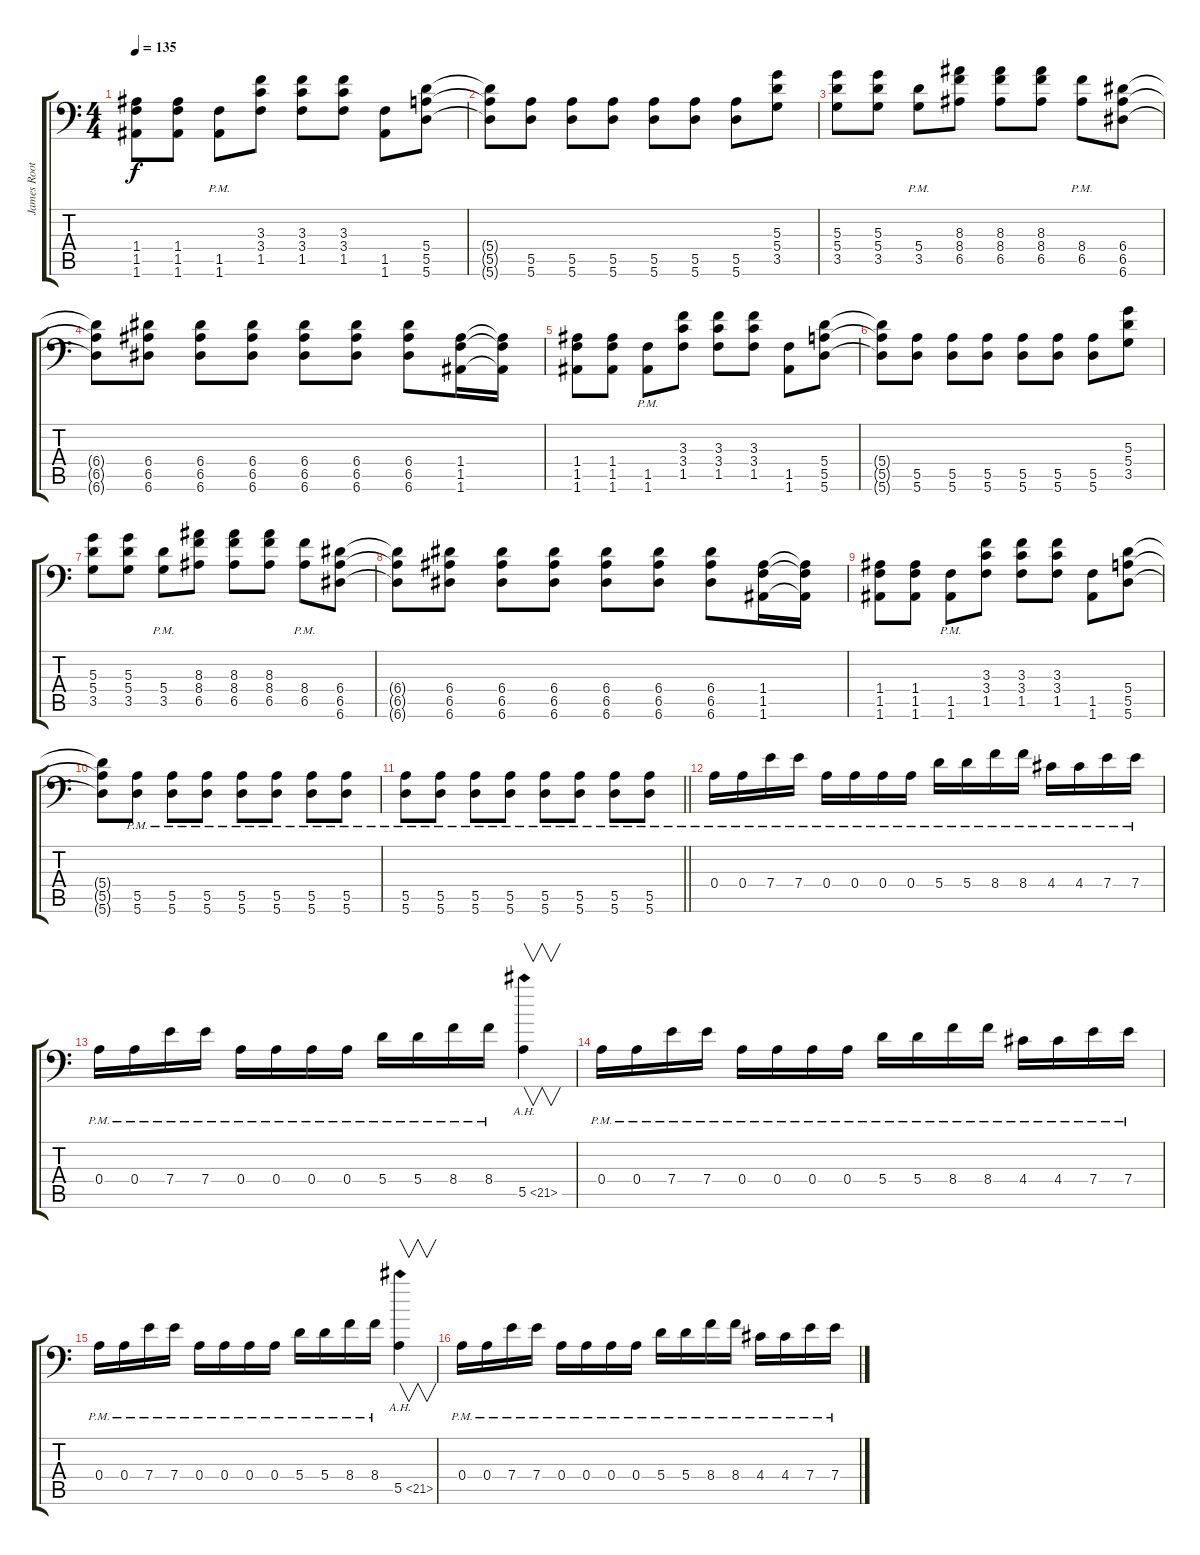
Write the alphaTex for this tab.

\track ("James Root" "James Root") {instrument distortionguitar}
\staff {score tabs}
\tuning (B3 Gb3 D3 A2 E2 A1) {hide}
\ts (4 4)
\tempo 135
\clef f4
\ks c
(1.4 1.5 1.6).8{dy f} (1.4 1.5 1.6).8 (1.5{pm} 1.6{pm}).8 (3.3 3.4 1.5).8 (3.3 3.4 1.5).8 (3.3 3.4 1.5).8 (1.5 1.6).8 (5.4 5.5 5.6).8 |
(5.4{t} 5.5{t} 5.6{t}).8 (5.5 5.6).8 (5.5 5.6).8 (5.5 5.6).8 (5.5 5.6).8 (5.5 5.6).8 (5.5 5.6).8 (5.3 5.4 3.5).8 |
(5.3 5.4 3.5).8 (5.3 5.4 3.5).8 (5.4{pm} 3.5{pm}).8 (8.3 8.4 6.5).8 (8.3 8.4 6.5).8 (8.3 8.4 6.5).8 (8.4{pm} 6.5{pm}).8 (6.4 6.5 6.6).8 |
(6.4{t} 6.5{t} 6.6{t}).8 (6.4 6.5 6.6).8 (6.4 6.5 6.6).8 (6.4 6.5 6.6).8 (6.4 6.5 6.6).8 (6.4 6.5 6.6).8 (6.4 6.5 6.6).8 (1.4 1.5 1.6).16 (1.4{t} 1.5{t} 1.6{t}).16 |
(1.4 1.5 1.6).8 (1.4 1.5 1.6).8 (1.5{pm} 1.6{pm}).8 (3.3 3.4 1.5).8 (3.3 3.4 1.5).8 (3.3 3.4 1.5).8 (1.5 1.6).8 (5.4 5.5 5.6).8 |
(5.4{t} 5.5{t} 5.6{t}).8 (5.5 5.6).8 (5.5 5.6).8 (5.5 5.6).8 (5.5 5.6).8 (5.5 5.6).8 (5.5 5.6).8 (5.3 5.4 3.5).8 |
(5.3 5.4 3.5).8 (5.3 5.4 3.5).8 (5.4{pm} 3.5{pm}).8 (8.3 8.4 6.5).8 (8.3 8.4 6.5).8 (8.3 8.4 6.5).8 (8.4{pm} 6.5{pm}).8 (6.4 6.5 6.6).8 |
(6.4{t} 6.5{t} 6.6{t}).8 (6.4 6.5 6.6).8 (6.4 6.5 6.6).8 (6.4 6.5 6.6).8 (6.4 6.5 6.6).8 (6.4 6.5 6.6).8 (6.4 6.5 6.6).8 (1.4 1.5 1.6).16 (1.4{t} 1.5{t} 1.6{t}).16 |
(1.4 1.5 1.6).8 (1.4 1.5 1.6).8 (1.5{pm} 1.6{pm}).8 (3.3 3.4 1.5).8 (3.3 3.4 1.5).8 (3.3 3.4 1.5).8 (1.5 1.6).8 (5.4 5.5 5.6).8 |
(5.4{t} 5.5{t} 5.6{t}).8 (5.5{pm} 5.6{pm}).8 (5.5{pm} 5.6{pm}).8 (5.5{pm} 5.6{pm}).8 (5.5{pm} 5.6{pm}).8 (5.5{pm} 5.6{pm}).8 (5.5{pm} 5.6{pm}).8 (5.5{pm} 5.6{pm}).8 |
\barLineRight lightlight
(5.5{pm} 5.6{pm}).8 (5.5{pm} 5.6{pm}).8 (5.5{pm} 5.6{pm}).8 (5.5{pm} 5.6{pm}).8 (5.5{pm} 5.6{pm}).8 (5.5{pm} 5.6{pm}).8 (5.5{pm} 5.6{pm}).8 (5.5{pm} 5.6{pm}).8 |
0.4{pm}.16 0.4{pm}.16 7.4{pm}.16 7.4{pm}.16 0.4{pm}.16 0.4{pm}.16 0.4{pm}.16 0.4{pm}.16 5.4{pm}.16 5.4{pm}.16 8.4{pm}.16 8.4{pm}.16 4.4{pm}.16 4.4{pm}.16 7.4{pm}.16 7.4{pm}.16 |
0.4{pm}.16 0.4{pm}.16 7.4{pm}.16 7.4{pm}.16 0.4{pm}.16 0.4{pm}.16 0.4{pm}.16 0.4{pm}.16 5.4{pm}.16 5.4{pm}.16 8.4{pm}.16 8.4{pm}.16 5.5{ah 16}.4{v} |
0.4{pm}.16 0.4{pm}.16 7.4{pm}.16 7.4{pm}.16 0.4{pm}.16 0.4{pm}.16 0.4{pm}.16 0.4{pm}.16 5.4{pm}.16 5.4{pm}.16 8.4{pm}.16 8.4{pm}.16 4.4{pm}.16 4.4{pm}.16 7.4{pm}.16 7.4{pm}.16 |
0.4{pm}.16 0.4{pm}.16 7.4{pm}.16 7.4{pm}.16 0.4{pm}.16 0.4{pm}.16 0.4{pm}.16 0.4{pm}.16 5.4{pm}.16 5.4{pm}.16 8.4{pm}.16 8.4{pm}.16 5.5{ah 16}.4{v} |
0.4{pm}.16 0.4{pm}.16 7.4{pm}.16 7.4{pm}.16 0.4{pm}.16 0.4{pm}.16 0.4{pm}.16 0.4{pm}.16 5.4{pm}.16 5.4{pm}.16 8.4{pm}.16 8.4{pm}.16 4.4{pm}.16 4.4{pm}.16 7.4{pm}.16 7.4{pm}.16
